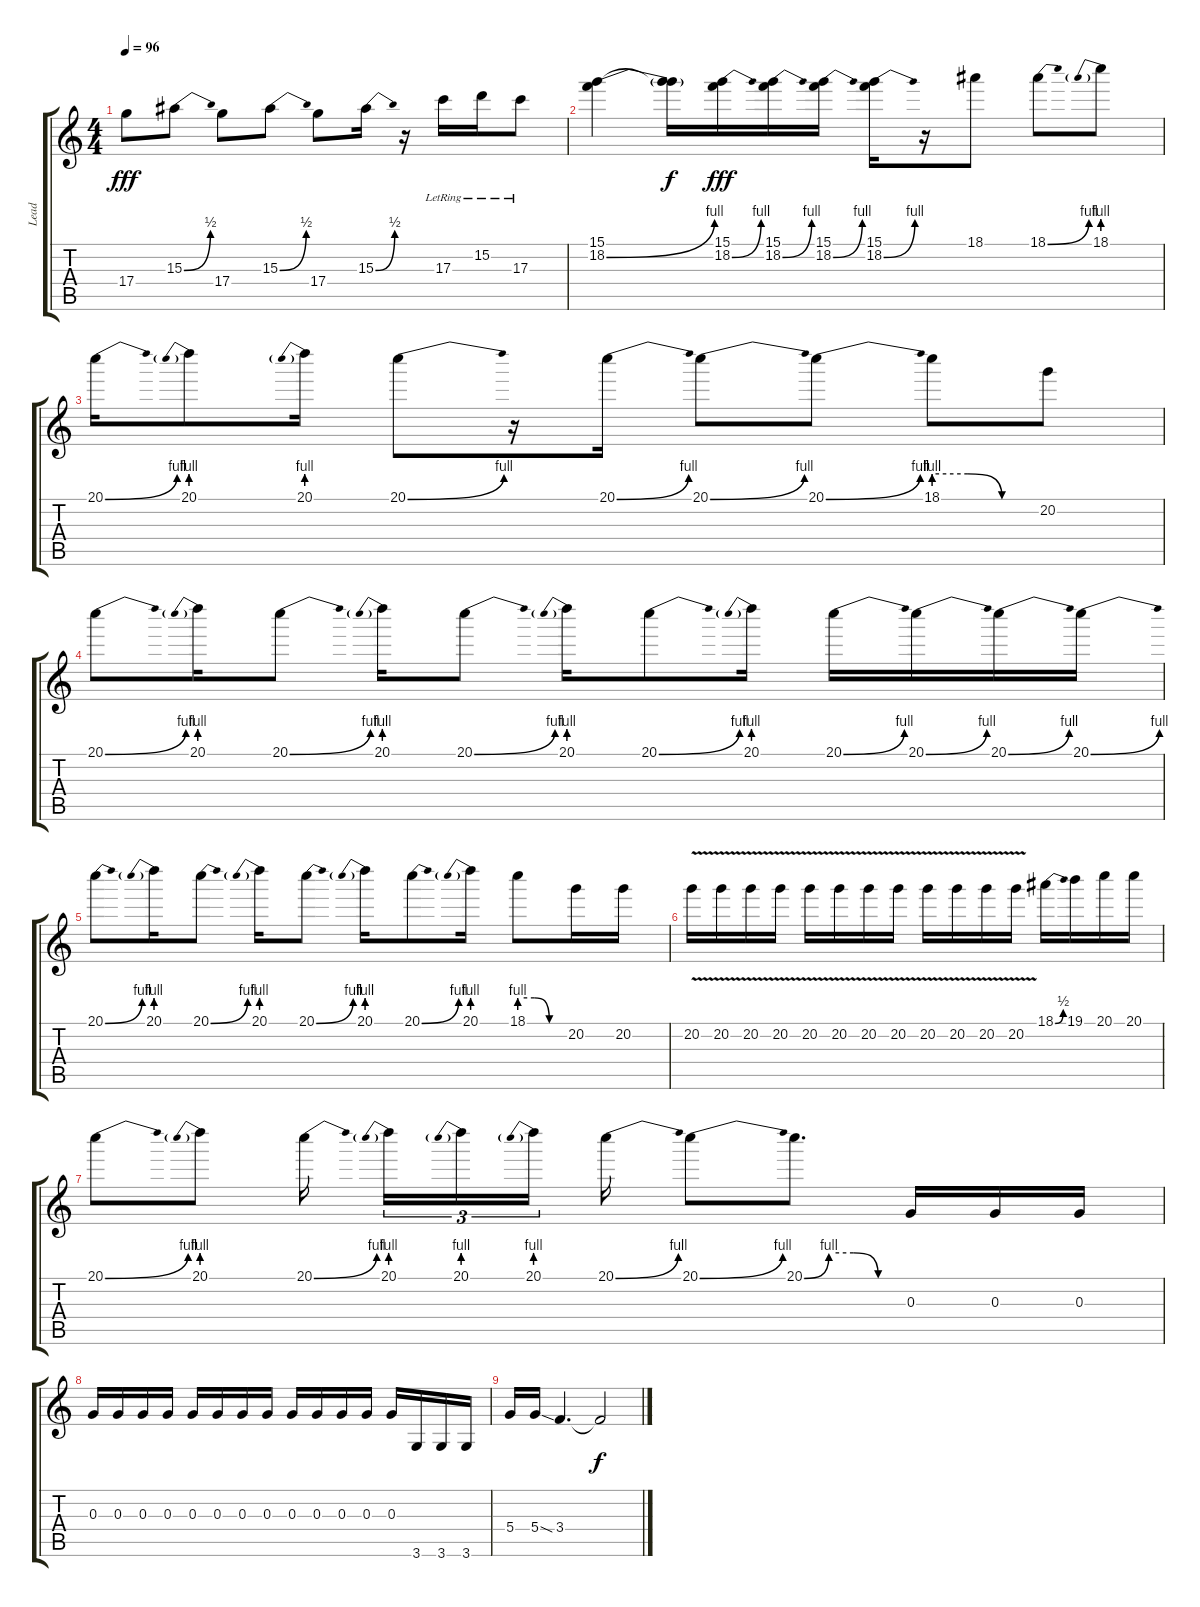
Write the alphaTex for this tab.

\track ("Lead" "Lead") {instrument overdrivenguitar}
\staff {score tabs}
\tuning (E4 B3 G3 D3 A2 E2) {hide}
\ts (4 4)
\tempo 96
\clef g2
\ks c
17.4.8{dy fff} 15.3{be (bend 0 0 60 2)}.8 17.4.8 15.3{be (bend 0 0 60 2)}.8 17.4.8 15.3{be (bend 0 0 60 2)}.16 r.16 17.3{lr}.16 15.2{lr}.16 17.3{lr}.8 |
(15.1 18.2{be (bend 0 0 60 4)}).4 (15.1{t} 18.2{t}).16{dy f} (15.1 18.2{be (bend 0 0 60 4)}).16{dy fff} (15.1 18.2{be (bend 0 0 60 4)}).16 (15.1 18.2{be (bend 0 0 60 4)}).16 (15.1 18.2{be (bend 0 0 60 4)}).16 r.16 18.1.8 18.1{be (bend 0 0 60 4)}.8 18.1{be (prebend 0 4 60 4)}.8 |
20.1{be (bend 0 0 60 4)}.16 20.1{be (prebend 0 4 60 4)}.8 20.1{be (prebend 0 4 60 4)}.16 20.1{be (bend 0 0 60 4)}.8 r.16 20.1{be (bend 0 0 60 4)}.16 20.1{be (bend 0 0 60 4)}.8 20.1{be (bend 0 0 60 4)}.8 18.1{be (custom 0 4 20 4 40 0 60 0)}.8 20.2.8 |
20.1{be (bend 0 0 60 4)}.8 20.1{be (prebend 0 4 60 4)}.16 20.1{be (bend 0 0 60 4)}.8 20.1{be (prebend 0 4 60 4)}.16 20.1{be (bend 0 0 60 4)}.8 20.1{be (prebend 0 4 60 4)}.16 20.1{be (bend 0 0 60 4)}.8 20.1{be (prebend 0 4 60 4)}.16 20.1{be (bend 0 0 60 4)}.16 20.1{be (bend 0 0 60 4)}.16 20.1{be (bend 0 0 60 4)}.16 20.1{be (bend 0 0 60 4)}.16 |
20.1{be (bend 0 0 60 4)}.8 20.1{be (prebend 0 4 60 4)}.16 20.1{be (bend 0 0 60 4)}.8 20.1{be (prebend 0 4 60 4)}.16 20.1{be (bend 0 0 60 4)}.8 20.1{be (prebend 0 4 60 4)}.16 20.1{be (bend 0 0 60 4)}.8 20.1{be (prebend 0 4 60 4)}.16 18.1{be (custom 0 4 20 4 40 0 60 0)}.8 20.2.16 20.2.16 |
20.2{v}.16 20.2{v}.16 20.2{v}.16 20.2{v}.16 20.2{v}.16 20.2{v}.16 20.2{v}.16 20.2{v}.16 20.2{v}.16 20.2{v}.16 20.2{v}.16 20.2{v}.16 18.1{be (bend 0 0 60 2)}.16 19.1.16 20.1.16 20.1.16 |
20.1{be (bend 0 0 60 4)}.8 20.1{be (prebend 0 4 60 4)}.8 20.1{be (bend 0 0 60 4)}.16{beam splitsecondary} 20.1{be (prebend 0 4 60 4)}.16{tu (3 2)} 20.1{be (prebend 0 4 60 4)}.16{tu (3 2)} 20.1{be (prebend 0 4 60 4)}.16{tu (3 2) beam splitsecondary} 20.1{be (bend 0 0 60 4)}.16 20.1{be (bend 0 0 60 4)}.8 20.1{be (custom 0 0 15 4 30 4 45 0 60 0)}.8{d} 0.3.16 0.3.16 0.3.16 |
0.3.16 0.3.16 0.3.16 0.3.16 0.3.16 0.3.16 0.3.16 0.3.16 0.3.16 0.3.16 0.3.16 0.3.16 0.3.16 3.6.16 3.6.16 3.6.16 |
5.4.16 5.4{sod}.16 3.4.4{d} 3.4{t}.2{dy f}
